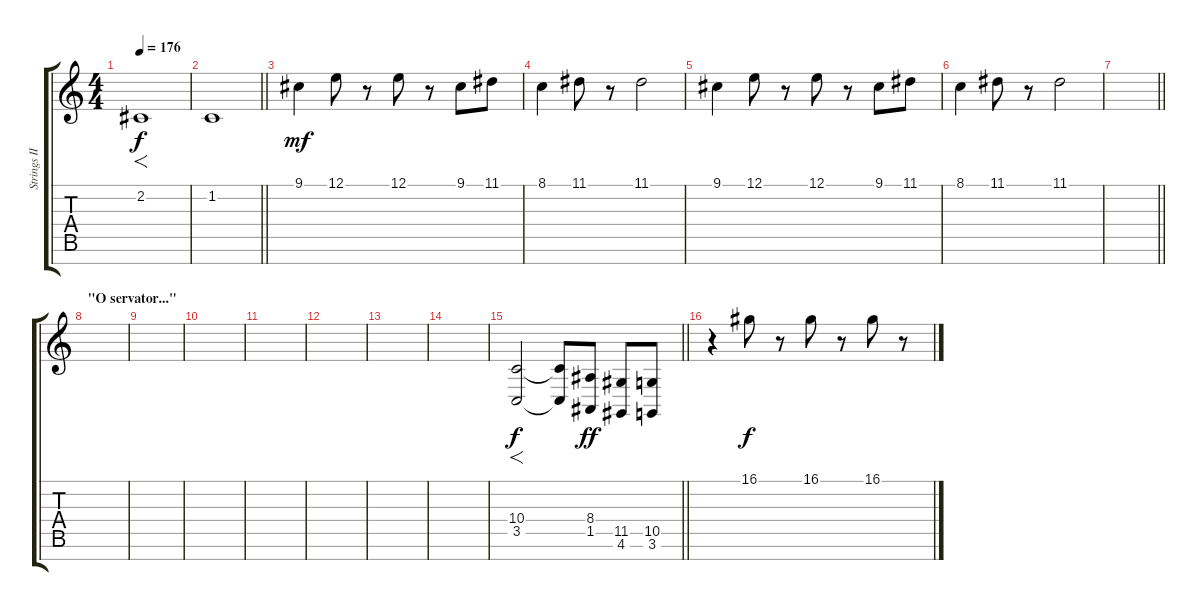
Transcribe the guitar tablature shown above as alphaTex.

\track ("Strings II" "Strings II") {instrument stringensemble1}
\staff {score tabs}
\tuning (E4 B3 G3 D3 A2 E2 B1) {hide}
\ts (4 4)
\tempo 176
\clef g2
\ks c
2.2.1{f dy f} |
\barLineRight lightlight
1.2.1 |
\section ("" "")
9.1.4{dy mf} 12.1.8 r.8 12.1.8 r.8 9.1.8 11.1.8 |
8.1.4 11.1.8 r.8 11.1.2 |
9.1.4 12.1.8 r.8 12.1.8 r.8 9.1.8 11.1.8 |
8.1.4 11.1.8 r.8 11.1.2 |
\barLineRight lightlight
|
\section ("" "\"O servator...\"")
|
|
|
|
|
|
|
\barLineRight lightlight
(10.4 3.5).2{f dy f} (10.4{t} 3.5{t}).8 (8.4 1.5).8{dy ff} (11.5 4.6).8 (10.5 3.6).8 |
r.4{volume 10} 16.1.8{dy f} r.8 16.1.8 r.8 16.1.8 r.8
